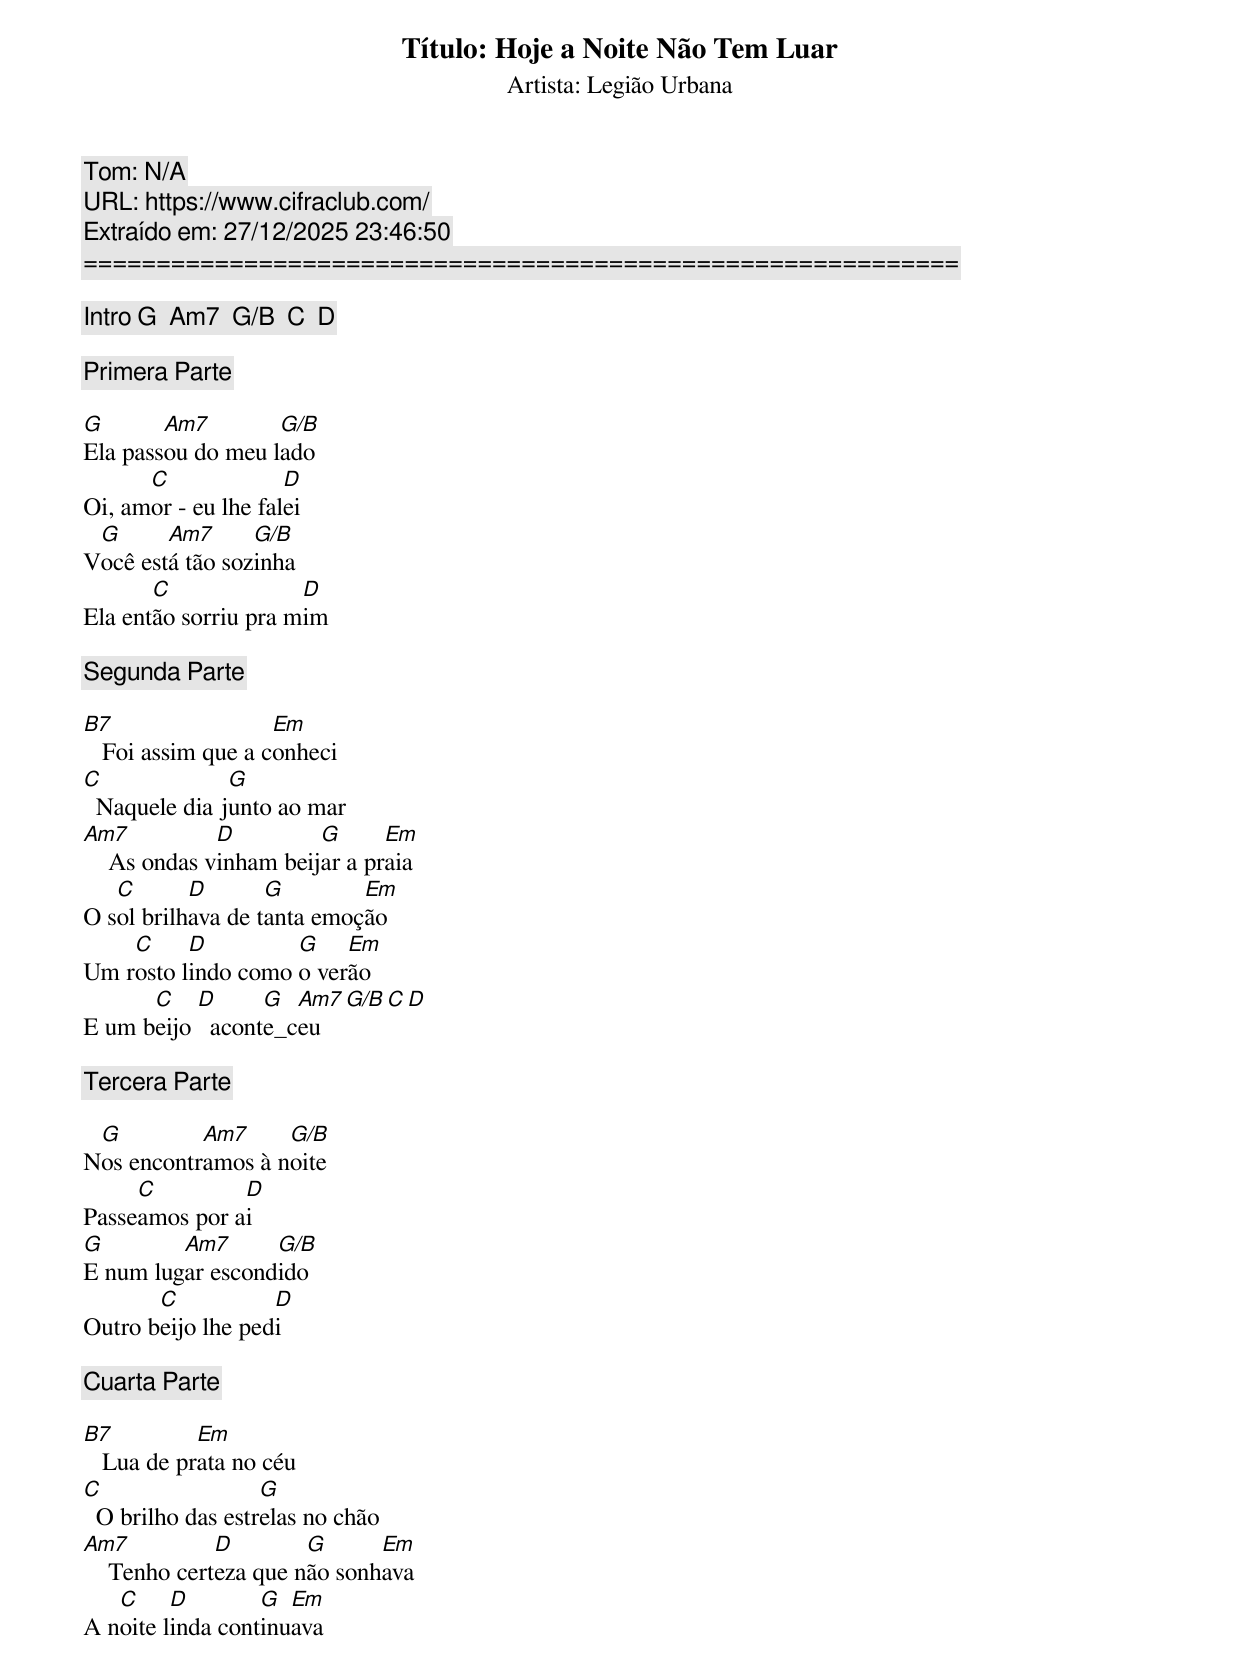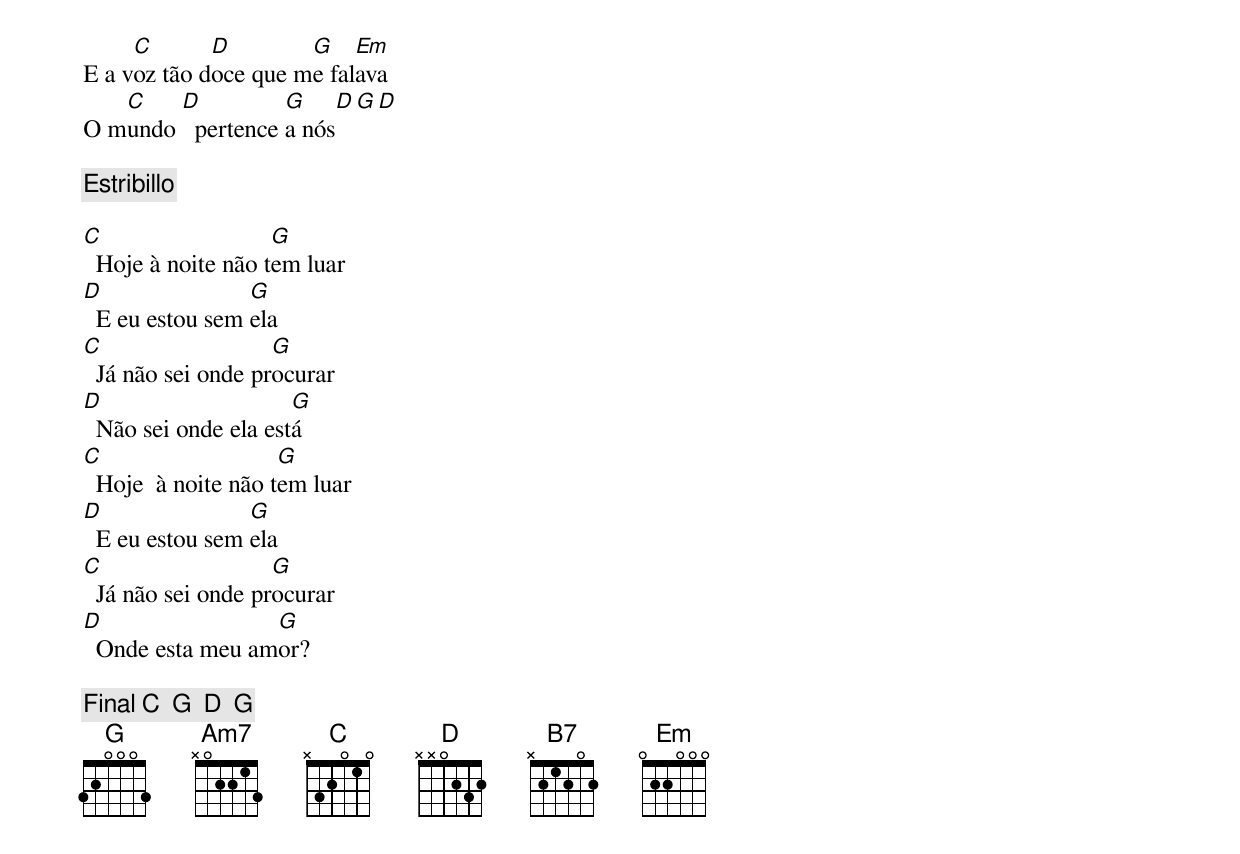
Título: Hoje a Noite Não Tem Luar
Artista: Legião Urbana
Tom: N/A
URL: https://www.cifraclub.com/
Extraído em: 27/12/2025 23:46:50
============================================================

[Intro] G  Am7  G/B  C  D

[Primera Parte]

G       Am7        G/B
Ela passou do meu lado
      C              D
Oi, amor - eu lhe falei
 G      Am7      G/B
Você está tão sozinha
       C              D
Ela então sorriu pra mim

[Segunda Parte]

B7                  Em
   Foi assim que a conheci
C              G
  Naquele dia junto ao mar
Am7           D         G      Em
    As ondas vinham beijar a praia
   C       D       G        Em
O sol brilhava de tanta emoção
    C     D         G    Em
Um rosto lindo como o verão
      C    D      G  Am7  G/B  C  D
E um beijo   aconte_ceu

[Tercera Parte]

 G         Am7     G/B
Nos encontramos à noite
     C         D
Passeamos por ai
G        Am7      G/B
E num lugar escondido
       C           D
Outro beijo lhe pedi

[Cuarta Parte]

B7          Em
   Lua de prata no céu
C                  G
  O brilho das estrelas no chão
Am7           D        G      Em
    Tenho certeza que não sonhava
   C     D        G  Em
A noite linda continuava
     C       D        G    Em
E a voz tão doce que me falava
   C    D          G     D  G  D
O mundo   pertence a nós

[Estribillo]

C                   G
  Hoje à noite não tem luar
D                G
  E eu estou sem ela
C                   G
  Já não sei onde procurar
D                     G
  Não sei onde ela está
C                    G
  Hoje  à noite não tem luar
D                G
  E eu estou sem ela
C                   G
  Já não sei onde procurar
D                 G
  Onde esta meu amor?

[Final] C  G  D  G
